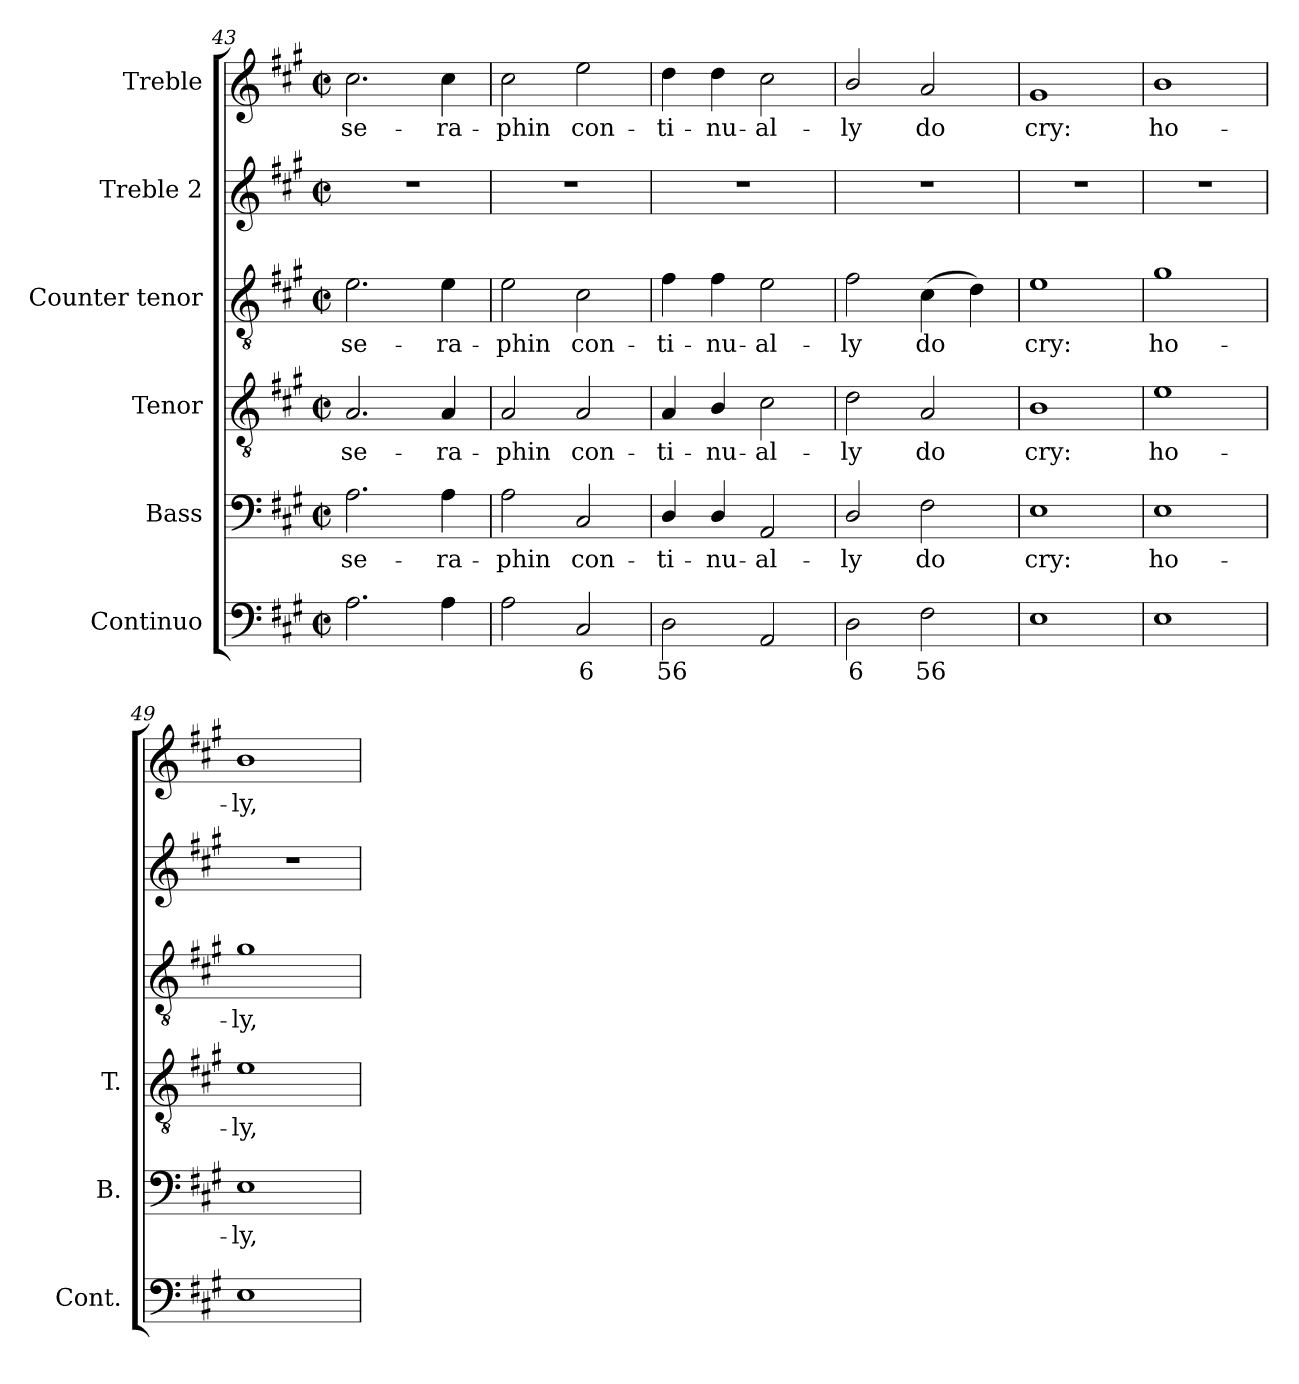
**kern	**text	**kern	**text	**kern	**text	**kern	**text	**kern	**kern	**text
*part6	*part6	*part5	*part5	*part4	*part4	*part3	*part3	*part2	*part1	*part1
*staff6	*staff6	*staff5	*staff5	*staff4	*staff4	*staff3	*staff3	*staff2	*staff1	*staff1
*I"Continuo	*	*I"Bass	*	*I"Tenor	*	*I"Counter tenor	*	*I"Treble 2	*I"Treble	*
*I'Cont.	*	*I'B.	*	*I'T.	*	*	*	*	*	*
*clefF4	*	*clefF4	*	*clefGv2	*	*clefGv2	*	*clefG2	*clefG2	*
*	*	*	*	*ITrd7c12	*	*ITrd7c12	*	*	*	*
*k[f#c#g#]	*	*k[f#c#g#]	*	*k[f#c#g#]	*	*k[f#c#g#]	*	*k[f#c#g#]	*k[f#c#g#]	*
*A:	*	*A:	*	*A:	*	*A:	*	*A:	*A:	*
*M2/2	*	*M2/2	*	*M2/2	*	*M2/2	*	*M2/2	*M2/2	*
*met(c|)	*	*met(c|)	*	*met(c|)	*	*met(c|)	*	*met(c|)	*met(c|)	*
=43	=43	=43	=43	=43	=43	=43	=43	=43	=43	=43
!	!	!	!LO:LY:b:color=#000000	!	!	!	!	!	!	!
!	!	!	!	!	!LO:LY:b:color=#000000	!	!	!	!	!
!	!	!	!	!	!	!	!LO:LY:b:color=#000000	!	!	!
!	!	!	!	!	!	!	!	!	!	!LO:LY:b:color=#000000
2.Ai\	.	2.Ai\	se-	2.AAi/	se-	2.Ei\	se-	1r	2.cc#i\	se-
!	!	!	!LO:LY:b:color=#000000	!	!	!	!	!	!	!
!	!	!	!	!	!LO:LY:b:color=#000000	!	!	!	!	!
!	!	!	!	!	!	!	!LO:LY:b:color=#000000	!	!	!
!	!	!	!	!	!	!	!	!	!	!LO:LY:b:color=#000000
4Ai\	.	4Ai\	-ra-	4AAi/	-ra-	4Ei\	-ra-	.	4cc#i\	-ra-
=44	=44	=44	=44	=44	=44	=44	=44	=44	=44	=44
!	!	!	!LO:LY:b:color=#000000	!	!	!	!	!	!	!
!	!	!	!	!	!LO:LY:b:color=#000000	!	!	!	!	!
!	!	!	!	!	!	!	!LO:LY:b:color=#000000	!	!	!
!	!	!	!	!	!	!	!	!	!	!LO:LY:b:color=#000000
2Ai\	.	2Ai\	-phin	2AAi/	-phin	2Ei\	-phin	1r	2cc#i\	-phin
!	!LO:LY:b:color=#000000	!	!	!	!	!	!	!	!	!
!	!	!	!LO:LY:b:color=#000000	!	!	!	!	!	!	!
!	!	!	!	!	!LO:LY:b:color=#000000	!	!	!	!	!
!	!	!	!	!	!	!	!LO:LY:b:color=#000000	!	!	!
!	!	!	!	!	!	!	!	!	!	!LO:LY:b:color=#000000
2C#i/	6	2C#i/	con-	2AAi/	con-	2C#i\	con-	.	2eei\	con-
=45	=45	=45	=45	=45	=45	=45	=45	=45	=45	=45
!	!LO:LY:b:color=#000000	!	!	!	!	!	!	!	!	!
!	!	!	!LO:LY:b:color=#000000	!	!	!	!	!	!	!
!	!	!	!	!	!LO:LY:b:color=#000000	!	!	!	!	!
!	!	!	!	!	!	!	!LO:LY:b:color=#000000	!	!	!
!	!	!	!	!	!	!	!	!	!	!LO:LY:b:color=#000000
2Di\	56	4Di/	-ti-	4AAi/	-ti-	4F#i\	-ti-	1r	4ddi\	-ti-
!	!	!	!LO:LY:b:color=#000000	!	!	!	!	!	!	!
!	!	!	!	!	!LO:LY:b:color=#000000	!	!	!	!	!
!	!	!	!	!	!	!	!LO:LY:b:color=#000000	!	!	!
!	!	!	!	!	!	!	!	!	!	!LO:LY:b:color=#000000
.	.	4Di/	-nu-	4BBi/	-nu-	4F#i\	-nu-	.	4ddi\	-nu-
!	!	!	!LO:LY:b:color=#000000	!	!	!	!	!	!	!
!	!	!	!	!	!LO:LY:b:color=#000000	!	!	!	!	!
!	!	!	!	!	!	!	!LO:LY:b:color=#000000	!	!	!
!	!	!	!	!	!	!	!	!	!	!LO:LY:b:color=#000000
2AAi/	.	2AAi/	-al-	2C#i\	-al-	2Ei\	-al-	.	2cc#i\	-al-
=46	=46	=46	=46	=46	=46	=46	=46	=46	=46	=46
!	!LO:LY:b:color=#000000	!	!	!	!	!	!	!	!	!
!	!	!	!LO:LY:b:color=#000000	!	!	!	!	!	!	!
!	!	!	!	!	!LO:LY:b:color=#000000	!	!	!	!	!
!	!	!	!	!	!	!	!LO:LY:b:color=#000000	!	!	!
!	!	!	!	!	!	!	!	!	!	!LO:LY:b:color=#000000
2Di\	6	2Di/	-ly	2Di\	-ly	2F#i\	-ly	1r	2bi/	-ly
!	!LO:LY:b:color=#000000	!	!	!	!	!	!	!	!	!
!	!	!	!LO:LY:b:color=#000000	!	!	!	!	!	!	!
!	!	!	!	!	!LO:LY:b:color=#000000	!	!	!	!	!
!	!	!	!	!	!	!	!LO:LY:b:color=#000000	!	!	!
!	!	!	!	!	!	!	!	!	!	!LO:LY:b:color=#000000
2F#i\	56	2F#i\	do	2AAi/	do	(4C#i\	do	.	2ai/	do
.	.	.	.	.	.	4Di\)	.	.	.	.
=47	=47	=47	=47	=47	=47	=47	=47	=47	=47	=47
!	!	!	!LO:LY:b:color=#000000	!	!	!	!	!	!	!
!	!	!	!	!	!LO:LY:b:color=#000000	!	!	!	!	!
!	!	!	!	!	!	!	!LO:LY:b:color=#000000	!	!	!
!	!	!	!	!	!	!	!	!	!	!LO:LY:b:color=#000000
1Ei	.	1Ei	cry:	1BBi	cry:	1Ei	cry:	1r	1g#i	cry:
=48	=48	=48	=48	=48	=48	=48	=48	=48	=48	=48
!	!	!	!LO:LY:b:color=#000000	!	!	!	!	!	!	!
!	!	!	!	!	!LO:LY:b:color=#000000	!	!	!	!	!
!	!	!	!	!	!	!	!LO:LY:b:color=#000000	!	!	!
!	!	!	!	!	!	!	!	!	!	!LO:LY:b:color=#000000
1Ei	.	1Ei	ho-	1Ei	ho-	1G#i	ho-	1r	1bi	ho-
=49	=49	=49	=49	=49	=49	=49	=49	=49	=49	=49
!	!	!	!LO:LY:b:color=#000000	!	!	!	!	!	!	!
!	!	!	!	!	!LO:LY:b:color=#000000	!	!	!	!	!
!	!	!	!	!	!	!	!LO:LY:b:color=#000000	!	!	!
!	!	!	!	!	!	!	!	!	!	!LO:LY:b:color=#000000
1Ei	.	1Ei	-ly,	1Ei	-ly,	1G#i	-ly,	1r	1bi	-ly,
=	=	=	=	=	=	=	=	=	=	=
*-	*-	*-	*-	*-	*-	*-	*-	*-	*-	*-
